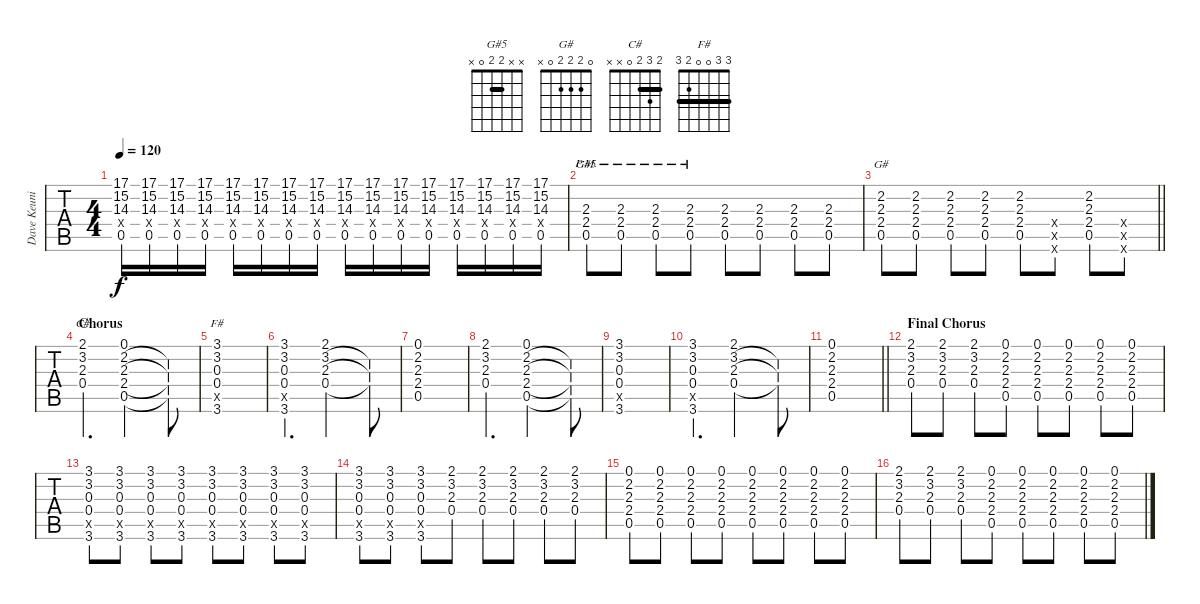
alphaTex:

\track ("Dave Keuning's lead guitar" "Dave Keuni") {instrument overdrivenguitar}
\staff {tabs}
\tuning (Eb4 Bb3 Gb3 Db3 Ab2 Eb2) {hide}
\chord ("G#5" x x 2 2 0 x) {barre 2}
\chord ("G#" 0 2 2 2 0 x)
\chord ("C#" 2 3 2 0 x x) {barre 2}
\chord ("F#" 3 3 0 0 2 3) {barre 3}
\ts (4 4)
\tempo 120
\clef g2
\ks c#
(17.1 15.2 14.3 0.4{x} 0.5).16{dy f} (17.1 15.2 14.3 0.4{x} 0.5).16 (17.1 15.2 14.3 0.4{x} 0.5).16 (17.1 15.2 14.3 0.4{x} 0.5).16 (17.1 15.2 14.3 0.4{x} 0.5).16 (17.1 15.2 14.3 0.4{x} 0.5).16 (17.1 15.2 14.3 0.4{x} 0.5).16 (17.1 15.2 14.3 0.4{x} 0.5).16 (17.1 15.2 14.3 0.4{x} 0.5).16 (17.1 15.2 14.3 0.4{x} 0.5).16 (17.1 15.2 14.3 0.4{x} 0.5).16 (17.1 15.2 14.3 0.4{x} 0.5).16 (17.1 15.2 14.3 0.4{x} 0.5).16 (17.1 15.2 14.3 0.4{x} 0.5).16 (17.1 15.2 14.3 0.4{x} 0.5).16 (17.1 15.2 14.3 0.4{x} 0.5).16 |
(2.3{pm} 2.4{pm} 0.5{pm}).8{ch "G#5"} (2.3{pm} 2.4{pm} 0.5{pm}).8 (2.3{pm} 2.4{pm} 0.5{pm}).8 (2.3{pm} 2.4{pm} 0.5{pm}).8 (2.3 2.4 0.5).8 (2.3 2.4 0.5).8 (2.3 2.4 0.5).8 (2.3 2.4 0.5).8 |
\barLineRight lightlight
(2.2 2.3 2.4 0.5).8{ch "G#"} (2.2 2.3 2.4 0.5).8 (2.2 2.3 2.4 0.5).8 (2.2 2.3 2.4 0.5).8 (2.2 2.3 2.4 0.5).8 (7.4{x} 7.5{x} 5.6{x}).8 (2.2 2.3 2.4 0.5).8 (7.4{x} 7.5{x} 5.6{x}).8 |
\section ("" "Chorus")
(2.1 3.2 2.3 0.4).4{d ch "C#"} (0.1 2.2 2.3 2.4 0.5).2 (2.2{t} 2.3{t} 2.4{t} 0.5{t}).8 |
(3.1 3.2 0.3 0.4 2.5{x} 3.6).1{ch "F#"} |
(3.1 3.2 0.3 0.4 0.5{x} 3.6).4{d} (2.1 3.2 2.3 0.4).2 (3.2{t} 2.3{t} 0.4{t}).8 |
(0.1 2.2 2.3 2.4 0.5).1 |
(2.1 3.2 2.3 0.4).4{d} (0.1 2.2 2.3 2.4 0.5).2 (2.2{t} 2.3{t} 2.4{t} 0.5{t}).8 |
(3.1 3.2 0.3 0.4 2.5{x} 3.6).1 |
(3.1 3.2 0.3 0.4 0.5{x} 3.6).4{d} (2.1 3.2 2.3 0.4).2 (3.2{t} 2.3{t} 0.4{t}).8 |
\barLineRight lightlight
(0.1 2.2 2.3 2.4 0.5).1 |
\section ("" "Final Chorus")
(2.1 3.2 2.3 0.4).8 (2.1 3.2 2.3 0.4).8 (2.1 3.2 2.3 0.4).8 (0.1 2.2 2.3 2.4 0.5).8 (0.1 2.2 2.3 2.4 0.5).8 (0.1 2.2 2.3 2.4 0.5).8 (0.1 2.2 2.3 2.4 0.5).8 (0.1 2.2 2.3 2.4 0.5).8 |
(3.1 3.2 0.3 0.4 2.5{x} 3.6).8 (3.1 3.2 0.3 0.4 0.5{x} 3.6).8 (3.1 3.2 0.3 0.4 0.5{x} 3.6).8 (3.1 3.2 0.3 0.4 0.5{x} 3.6).8 (3.1 3.2 0.3 0.4 0.5{x} 3.6).8 (3.1 3.2 0.3 0.4 0.5{x} 3.6).8 (3.1 3.2 0.3 0.4 0.5{x} 3.6).8 (3.1 3.2 0.3 0.4 0.5{x} 3.6).8 |
(3.1 3.2 0.3 0.4 0.5{x} 3.6).8 (3.1 3.2 0.3 0.4 0.5{x} 3.6).8 (3.1 3.2 0.3 0.4 0.5{x} 3.6).8 (2.1 3.2 2.3 0.4).8 (2.1 3.2 2.3 0.4).8 (2.1 3.2 2.3 0.4).8 (2.1 3.2 2.3 0.4).8 (2.1 3.2 2.3 0.4).8 |
(0.1 2.2 2.3 2.4 0.5).8 (0.1 2.2 2.3 2.4 0.5).8 (0.1 2.2 2.3 2.4 0.5).8 (0.1 2.2 2.3 2.4 0.5).8 (0.1 2.2 2.3 2.4 0.5).8 (0.1 2.2 2.3 2.4 0.5).8 (0.1 2.2 2.3 2.4 0.5).8 (0.1 2.2 2.3 2.4 0.5).8 |
(2.1 3.2 2.3 0.4).8 (2.1 3.2 2.3 0.4).8 (2.1 3.2 2.3 0.4).8 (0.1 2.2 2.3 2.4 0.5).8 (0.1 2.2 2.3 2.4 0.5).8 (0.1 2.2 2.3 2.4 0.5).8 (0.1 2.2 2.3 2.4 0.5).8 (0.1 2.2 2.3 2.4 0.5).8
